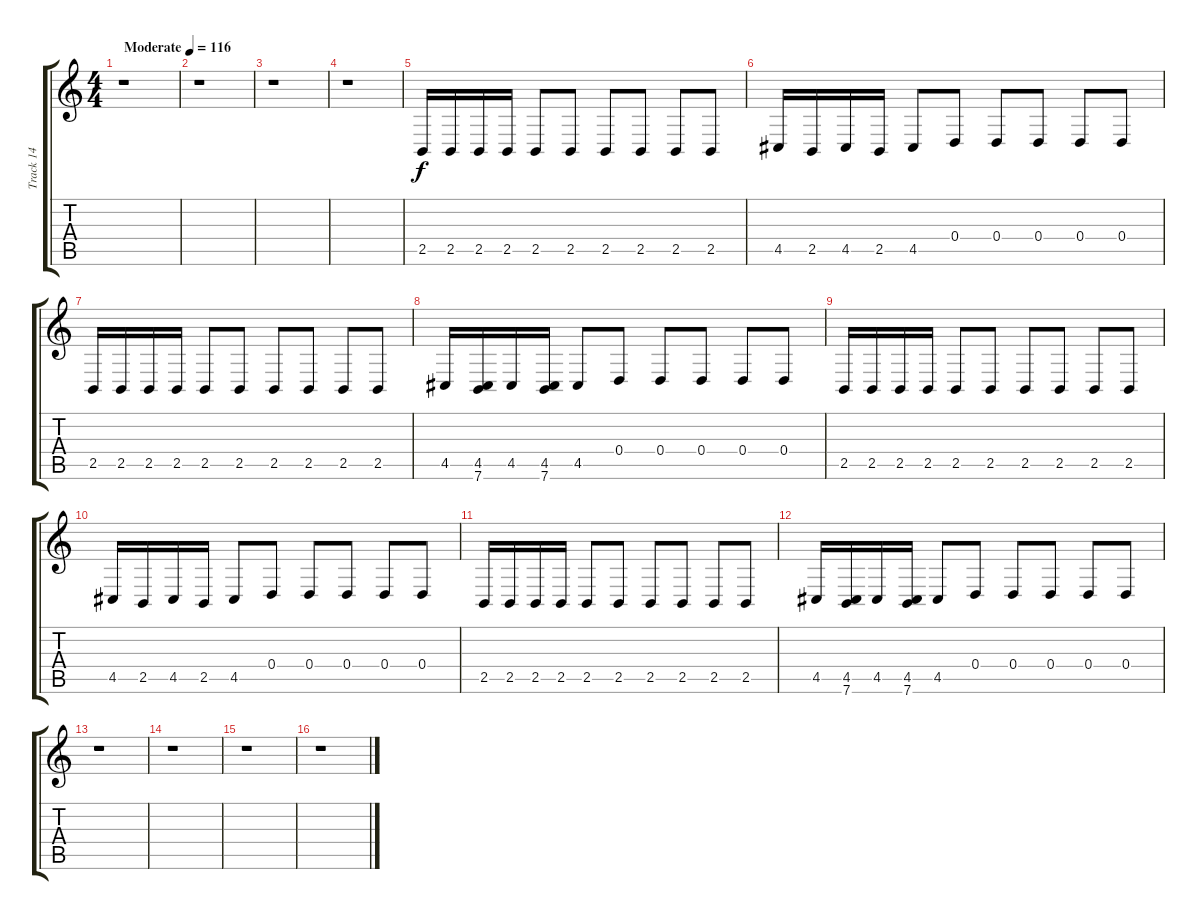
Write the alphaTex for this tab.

\track ("Track 14" "Track 14") {instrument pizzicatostrings}
\staff {score tabs}
\tuning (E4 B3 G3 D3 A2 E2) {hide}
\ts (4 4)
\tempo (116 "Moderate")
\clef g2
\ks c
r.1{dy f instrument pizzicatostrings} |
r.1 |
r.1 |
r.1 |
2.5.16 2.5.16 2.5.16 2.5.16 2.5.8 2.5.8 2.5.8 2.5.8 2.5.8 2.5.8 |
4.5.16 2.5.16 4.5.16 2.5.16 4.5.8 0.4.8 0.4.8 0.4.8 0.4.8 0.4.8 |
2.5.16 2.5.16 2.5.16 2.5.16 2.5.8 2.5.8 2.5.8 2.5.8 2.5.8 2.5.8 |
4.5.16 (4.5 7.6).16 4.5.16 (4.5 7.6).16 4.5.8 0.4.8 0.4.8 0.4.8 0.4.8 0.4.8 |
2.5.16 2.5.16 2.5.16 2.5.16 2.5.8 2.5.8 2.5.8 2.5.8 2.5.8 2.5.8 |
4.5.16 2.5.16 4.5.16 2.5.16 4.5.8 0.4.8 0.4.8 0.4.8 0.4.8 0.4.8 |
2.5.16 2.5.16 2.5.16 2.5.16 2.5.8 2.5.8 2.5.8 2.5.8 2.5.8 2.5.8 |
4.5.16 (4.5 7.6).16 4.5.16 (4.5 7.6).16 4.5.8 0.4.8 0.4.8 0.4.8 0.4.8 0.4.8 |
r.1 |
r.1 |
r.1 |
r.1
